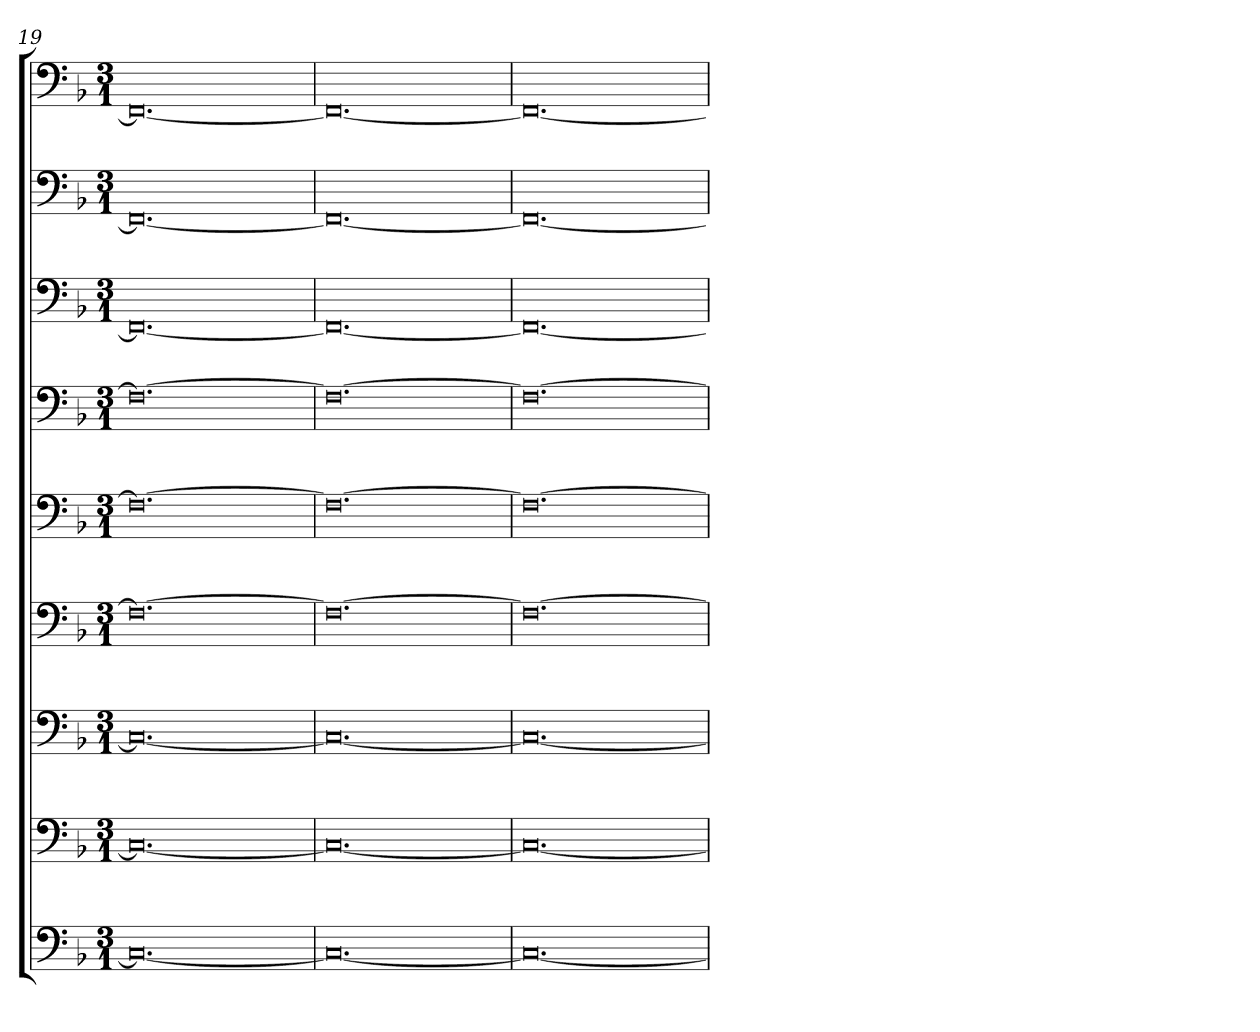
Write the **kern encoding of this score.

**kern	**kern	**kern	**kern	**kern	**kern	**kern	**kern	**kern
*part9	*part8	*part7	*part6	*part5	*part4	*part3	*part2	*part1
*staff9	*staff8	*staff7	*staff6	*staff5	*staff4	*staff3	*staff2	*staff1
!!LO:LB:g=z
*clefF4	*clefF4	*clefF4	*clefF4	*clefF4	*clefF4	*clefF4	*clefF4	*clefF4
*k[b-]	*k[b-]	*k[b-]	*k[b-]	*k[b-]	*k[b-]	*k[b-]	*k[b-]	*k[b-]
*F:	*F:	*F:	*F:	*F:	*F:	*F:	*F:	*F:
*M3/1	*M3/1	*M3/1	*M3/1	*M3/1	*M3/1	*M3/1	*M3/1	*M3/1
=19	=19	=19	=19	=19	=19	=19	=19	=19
0.C_	0.C_	0.C_	0.F_	0.F_	0.F_	0.FF_	0.FF_	0.FF_
=20	=20	=20	=20	=20	=20	=20	=20	=20
0.C_	0.C_	0.C_	0.F_	0.F_	0.F_	0.FF_	0.FF_	0.FF_
=21	=21	=21	=21	=21	=21	=21	=21	=21
0.C_	0.C_	0.C_	0.F_	0.F_	0.F_	0.FF_	0.FF_	0.FF_
=	=	=	=	=	=	=	=	=
*-	*-	*-	*-	*-	*-	*-	*-	*-
